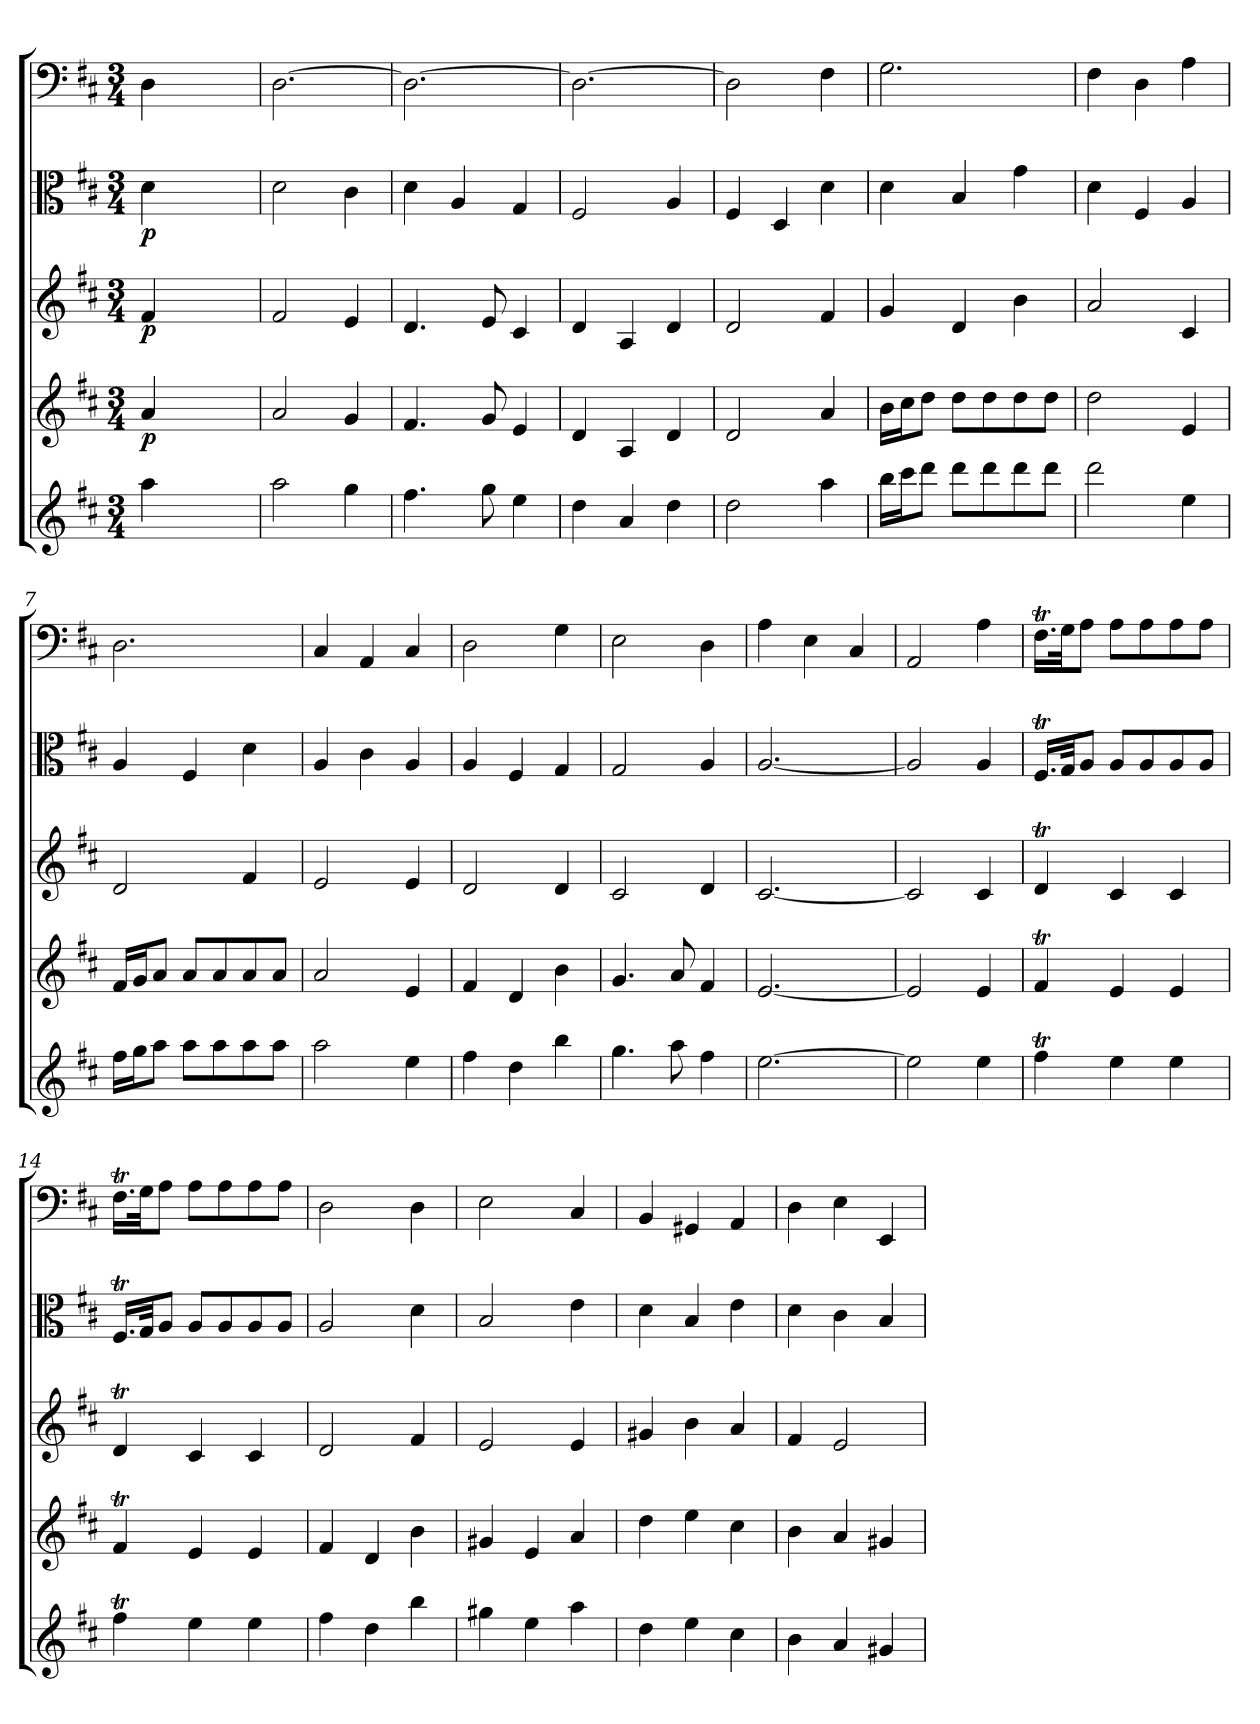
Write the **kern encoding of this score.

**kern	**kern	**dynam	**kern	**dynam	**kern	**dynam	**kern
*part5	*part4	*part4	*part3	*part3	*part2	*part2	*part1
*staff5	*staff4	*staff4	*staff3	*staff3	*staff2	*staff2	*staff1
*clefG2	*clefG2	*	*clefG2	*	*clefC3	*	*clefF4
*k[f#c#]	*k[f#c#]	*	*k[f#c#]	*	*k[f#c#]	*	*k[f#c#]
*D:	*D:	*	*D:	*	*D:	*	*D:
*M3/4	*M3/4	*	*M3/4	*	*M3/4	*	*M3/4
=	=	=	=	=	=	=	=
4aa\	4a/	p	4f#/	p	4d\	p	4D\
2ryy	2ryy	.	2ryy	.	2ryy	.	2ryy
=1	=1	=1	=1	=1	=1	=1	=1
2aa\	2a/	.	2f#/	.	2d\	.	[2.D\
4gg\	4g/	.	4e/	.	4c#\	.	.
=2	=2	=2	=2	=2	=2	=2	=2
4.ff#\	4.f#/	.	4.d/	.	4d\	.	2.D\_
.	.	.	.	.	4A/	.	.
8gg\	8g/	.	8e/	.	.	.	.
4ee\	4e/	.	4c#/	.	4G/	.	.
=3	=3	=3	=3	=3	=3	=3	=3
4dd\	4d/	.	4d/	.	2F#/	.	2.D\_
4a/	4A/	.	4A/	.	.	.	.
4dd\	4d/	.	4d/	.	4A/	.	.
=4	=4	=4	=4	=4	=4	=4	=4
2dd\	2d/	.	2d/	.	4F#/	.	2D\]
.	.	.	.	.	4D/	.	.
4aa\	4a/	.	4f#/	.	4d\	.	4F#\
=5	=5	=5	=5	=5	=5	=5	=5
16bb\LL	16b\LL	.	4g/	.	4d\	.	2.G\
16ccc#\J	16cc#\J	.	.	.	.	.	.
8ddd\J	8dd\J	.	.	.	.	.	.
8ddd\L	8dd\L	.	4d/	.	4B/	.	.
8ddd\	8dd\	.	.	.	.	.	.
8ddd\	8dd\	.	4b\	.	4g\	.	.
8ddd\J	8dd\J	.	.	.	.	.	.
=6	=6	=6	=6	=6	=6	=6	=6
2ddd\	2dd\	.	2a/	.	4d\	.	4F#\
.	.	.	.	.	4F#/	.	4D\
4ee\	4e/	.	4c#/	.	4A/	.	4A\
=7	=7	=7	=7	=7	=7	=7	=7
16ff#\LL	16f#/LL	.	2d/	.	4A/	.	2.D\
16gg\J	16g/J	.	.	.	.	.	.
8aa\J	8a/J	.	.	.	.	.	.
8aa\L	8a/L	.	.	.	4F#/	.	.
8aa\	8a/	.	.	.	.	.	.
8aa\	8a/	.	4f#/	.	4d\	.	.
8aa\J	8a/J	.	.	.	.	.	.
=8	=8	=8	=8	=8	=8	=8	=8
2aa\	2a/	.	2e/	.	4A/	.	4C#/
.	.	.	.	.	4c#\	.	4AA/
4ee\	4e/	.	4e/	.	4A/	.	4C#/
=9	=9	=9	=9	=9	=9	=9	=9
4ff#\	4f#/	.	2d/	.	4A/	.	2D\
4dd\	4d/	.	.	.	4F#/	.	.
4bb\	4b\	.	4d/	.	4G/	.	4G\
=10	=10	=10	=10	=10	=10	=10	=10
4.gg\	4.g/	.	2c#/	.	2G/	.	2E\
8aa\	8a/	.	.	.	.	.	.
4ff#\	4f#/	.	4d/	.	4A/	.	4D\
=11	=11	=11	=11	=11	=11	=11	=11
[2.ee\	[2.e/	.	[2.c#/	.	[2.A/	.	4A\
.	.	.	.	.	.	.	4E\
.	.	.	.	.	.	.	4C#/
=12	=12	=12	=12	=12	=12	=12	=12
2ee\]	2e/]	.	2c#/]	.	2A/]	.	2AA/
4ee\	4e/	.	4c#/	.	4A/	.	4A\
=13	=13	=13	=13	=13	=13	=13	=13
4ff#t\	4f#t/	.	4dT/	.	16.F#t/LL	.	16.F#t\LL
.	.	.	.	.	32G/JK	.	32G\JK
.	.	.	.	.	8A/J	.	8A\J
4ee\	4e/	.	4c#/	.	8A/L	.	8A\L
.	.	.	.	.	8A/	.	8A\
4ee\	4e/	.	4c#/	.	8A/	.	8A\
.	.	.	.	.	8A/J	.	8A\J
=14	=14	=14	=14	=14	=14	=14	=14
4ff#t\	4f#t/	.	4dT/	.	16.F#t/LL	.	16.F#t\LL
.	.	.	.	.	32G/JK	.	32G\JK
.	.	.	.	.	8A/J	.	8A\J
4ee\	4e/	.	4c#/	.	8A/L	.	8A\L
.	.	.	.	.	8A/	.	8A\
4ee\	4e/	.	4c#/	.	8A/	.	8A\
.	.	.	.	.	8A/J	.	8A\J
=15	=15	=15	=15	=15	=15	=15	=15
4ff#\	4f#/	.	2d/	.	2A/	.	2D\
4dd\	4d/	.	.	.	.	.	.
4bb\	4b\	.	4f#/	.	4d\	.	4D\
=16	=16	=16	=16	=16	=16	=16	=16
4gg#X\	4g#X/	.	2e/	.	2B/	.	2E\
4ee\	4e/	.	.	.	.	.	.
4aa\	4a/	.	4e/	.	4e\	.	4C#/
=17	=17	=17	=17	=17	=17	=17	=17
4dd\	4dd\	.	4g#X/	.	4d\	.	4BB/
4ee\	4ee\	.	4b\	.	4B/	.	4GG#X/
4cc#\	4cc#\	.	4a/	.	4e\	.	4AA/
=18	=18	=18	=18	=18	=18	=18	=18
4b\	4b\	.	4f#/	.	4d\	.	4D\
4a/	4a/	.	2e/	.	4c#\	.	4E\
4g#X/	4g#X/	.	.	.	4B/	.	4EE/
=	=	=	=	=	=	=	=
*-	*-	*-	*-	*-	*-	*-	*-
